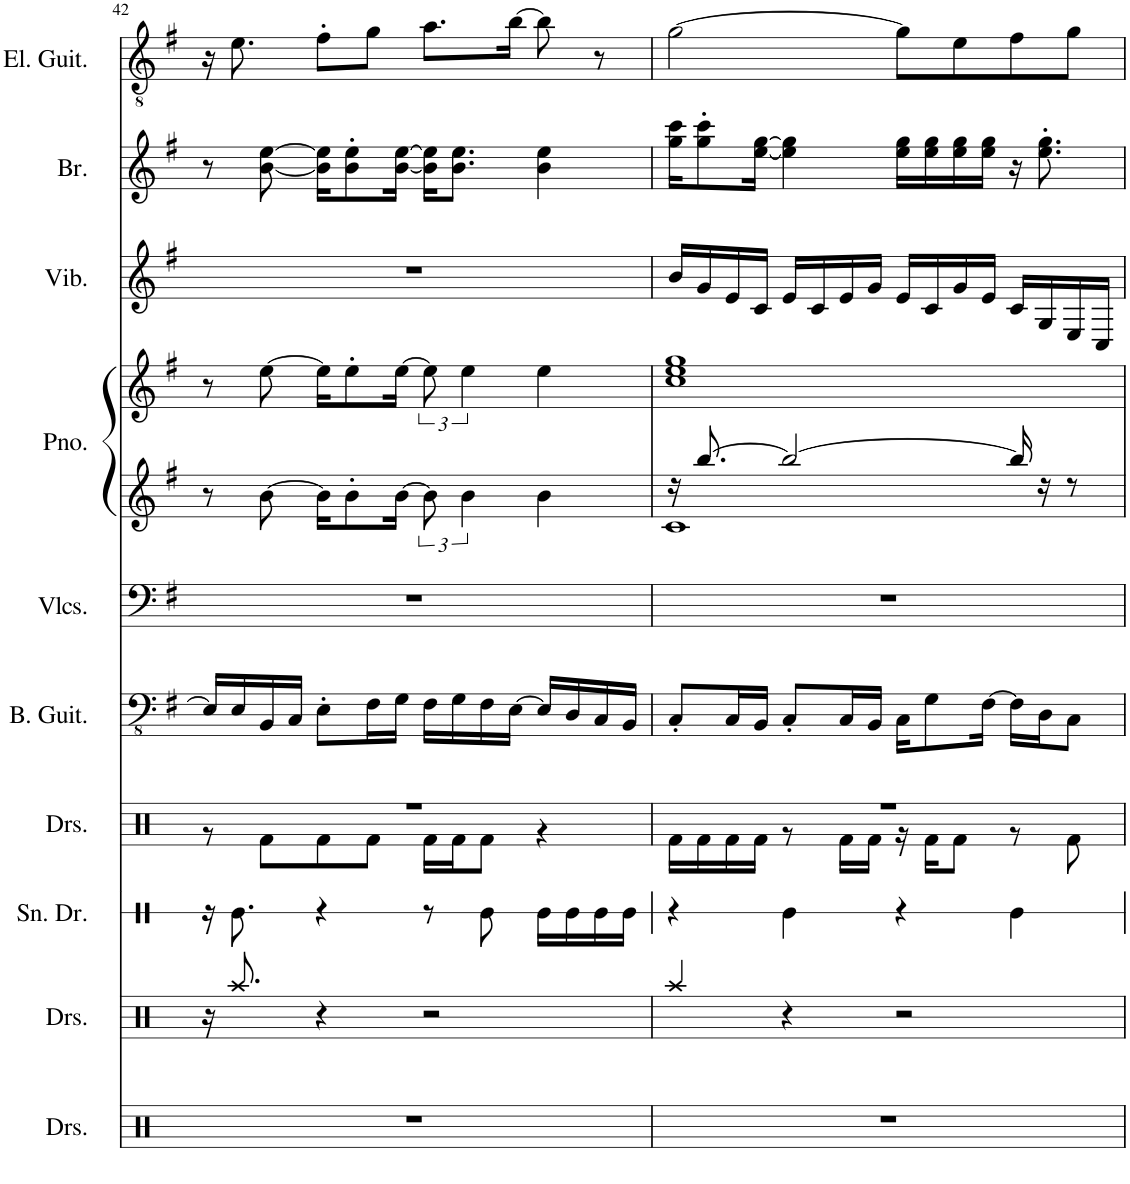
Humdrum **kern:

**kern	**kern	**kern	**kern	**kern	**kern	**kern	**kern	**kern	**kern	**kern
*part10	*part9	*part8	*part7	*part6	*part5	*part4	*part4	*part3	*part2	*part1
*staff11	*staff10	*staff9	*staff8	*staff7	*staff6	*staff5	*staff4	*staff3	*staff2	*staff1
*I"Drumset	*I"Drumset	*I"Snare Drum	*I"Drumset	*I"Bass Guitar	*I"Violoncellos	*I"Piano	*	*I"Vibraphone	*I"Brass	*I"Electric Guitar
*I'Drs.	*I'Drs.	*I'Sn. Dr.	*I'Drs.	*I'B. Guit.	*I'Vlcs.	*I'Pno.	*	*I'Vib.	*I'Br.	*I'El. Guit.
!!LO:PB:g=z
*clefX	*clefX	*clefX	*clefX	*clefFv4	*clefF4	*clefG2	*clefG2	*clefG2	*clefG2	*clefGv2
*k[]	*k[]	*k[]	*k[]	*k[f#]	*k[f#]	*k[f#]	*k[f#]	*k[f#]	*k[f#]	*k[f#]
*M4/4	*M4/4	*M4/4	*M4/4	*M4/4	*M4/4	*M4/4	*M4/4	*M4/4	*M4/4	*M4/4
=42	=42	=42	=42	=42	=42	=42	=42	=42	=42	=42
*	*	*	*^	*	*	*	*	*	*	*
1r	16r	16r	1r	8r	16EE/LL]	1r	8r	8r	1r	8r	16r
.	8.Raa/	8.Re\	.	.	16EE/	.	.	.	.	.	8.e\
.	.	.	.	8Rf\L	16BBB/	.	[8b\	[8ee\	.	[8b\ [8ee\	.
.	.	.	.	.	16CC/JJ	.	.	.	.	.	.
.	4r	4r	.	8Rf\	8EE'\L	.	16b\KL]	16ee\KL]	.	16b\] 16ee\]KL	8f#'\L
.	.	.	.	.	.	.	8b'\	8ee'\	.	8b\' 8ee\'	.
.	.	.	.	8Rf\J	16FF#\L	.	.	.	.	.	8g\J
.	.	.	.	.	16GG\JJ	.	[16b\Jk	[16ee\Jk	.	[16b\ [16ee\Jk	.
.	2r	8r	.	16Rf\LL	16FF#\LL	.	12b\]	12ee\]	.	16b\] 16ee\]KL	8.a\L
.	.	.	.	16Rf\J	16GG\	.	.	.	.	8.b\ 8.ee\J	.
.	.	.	.	.	.	.	6b\	6ee\	.	.	.
.	.	8Re\	.	8Rf\J	16FF#\	.	.	.	.	.	.
.	.	.	.	.	[16EE\JJ	.	.	.	.	.	[16b\Jk
.	.	16Re\LL	.	4r	16EE/LL]	.	4b\	4ee\	.	4b\ 4ee\	8b\]
.	.	16Re\	.	.	16DD/	.	.	.	.	.	.
.	.	16Re\	.	.	16CC/	.	.	.	.	.	8r
.	.	16Re\JJ	.	.	16BBB/JJ	.	.	.	.	.	.
=43	=43	=43	=43	=43	=43	=43	=43	=43	=43	=43	=43
*	*	*	*	*	*	*	*^	*	*	*	*
1r	4Raa/	4r	1r	16Rf\LL	8CC'/L	1r	16r	1c	1cc 1ee 1gg	16b/LL	16gg\ 16ccc\KL	[2g\
.	.	.	.	16Rf\	.	.	[8.bb/	.	.	16g/	8gg\' 8ccc\'	.
.	.	.	.	16Rf\	16CC/L	.	.	.	.	16e/	.	.
.	.	.	.	16Rf\JJ	16BBB/JJ	.	.	.	.	16c/JJ	[16ee\ [16gg\Jk	.
.	4r	4Re\	.	8r	8CC'/L	.	2bb/_	.	.	16e/LL	4ee\] 4gg\]	.
.	.	.	.	.	.	.	.	.	.	16c/	.	.
.	.	.	.	16Rf\LL	16CC/L	.	.	.	.	16e/	.	.
.	.	.	.	16Rf\JJ	16BBB/JJ	.	.	.	.	16g/JJ	.	.
.	2r	4r	.	16r	16CC\KL	.	.	.	.	16e/LL	16ee\ 16gg\LL	8g\L]
.	.	.	.	16Rf\KL	8GG\	.	.	.	.	16c/	16ee\ 16gg\	.
.	.	.	.	8Rf\J	.	.	.	.	.	16g/	16ee\ 16gg\	8e\
.	.	.	.	.	[16FF#\Jk	.	.	.	.	16e/JJ	16ee\ 16gg\JJ	.
.	.	4Re\	.	8r	16FF#\LL]	.	16bb/]	.	.	16c/LL	16r	8f#\
.	.	.	.	.	16DD\J	.	16r	.	.	16G/	8.ee\' 8.gg\'	.
.	.	.	.	8Rf\	8CC\J	.	8r	.	.	16E/	.	8g\J
.	.	.	.	.	.	.	.	.	.	16C/JJ	.	.
*	*	*	*v	*v	*	*	*v	*v	*	*	*	*
=	=	=	=	=	=	=	=	=	=	=
*-	*-	*-	*-	*-	*-	*-	*-	*-	*-	*-
